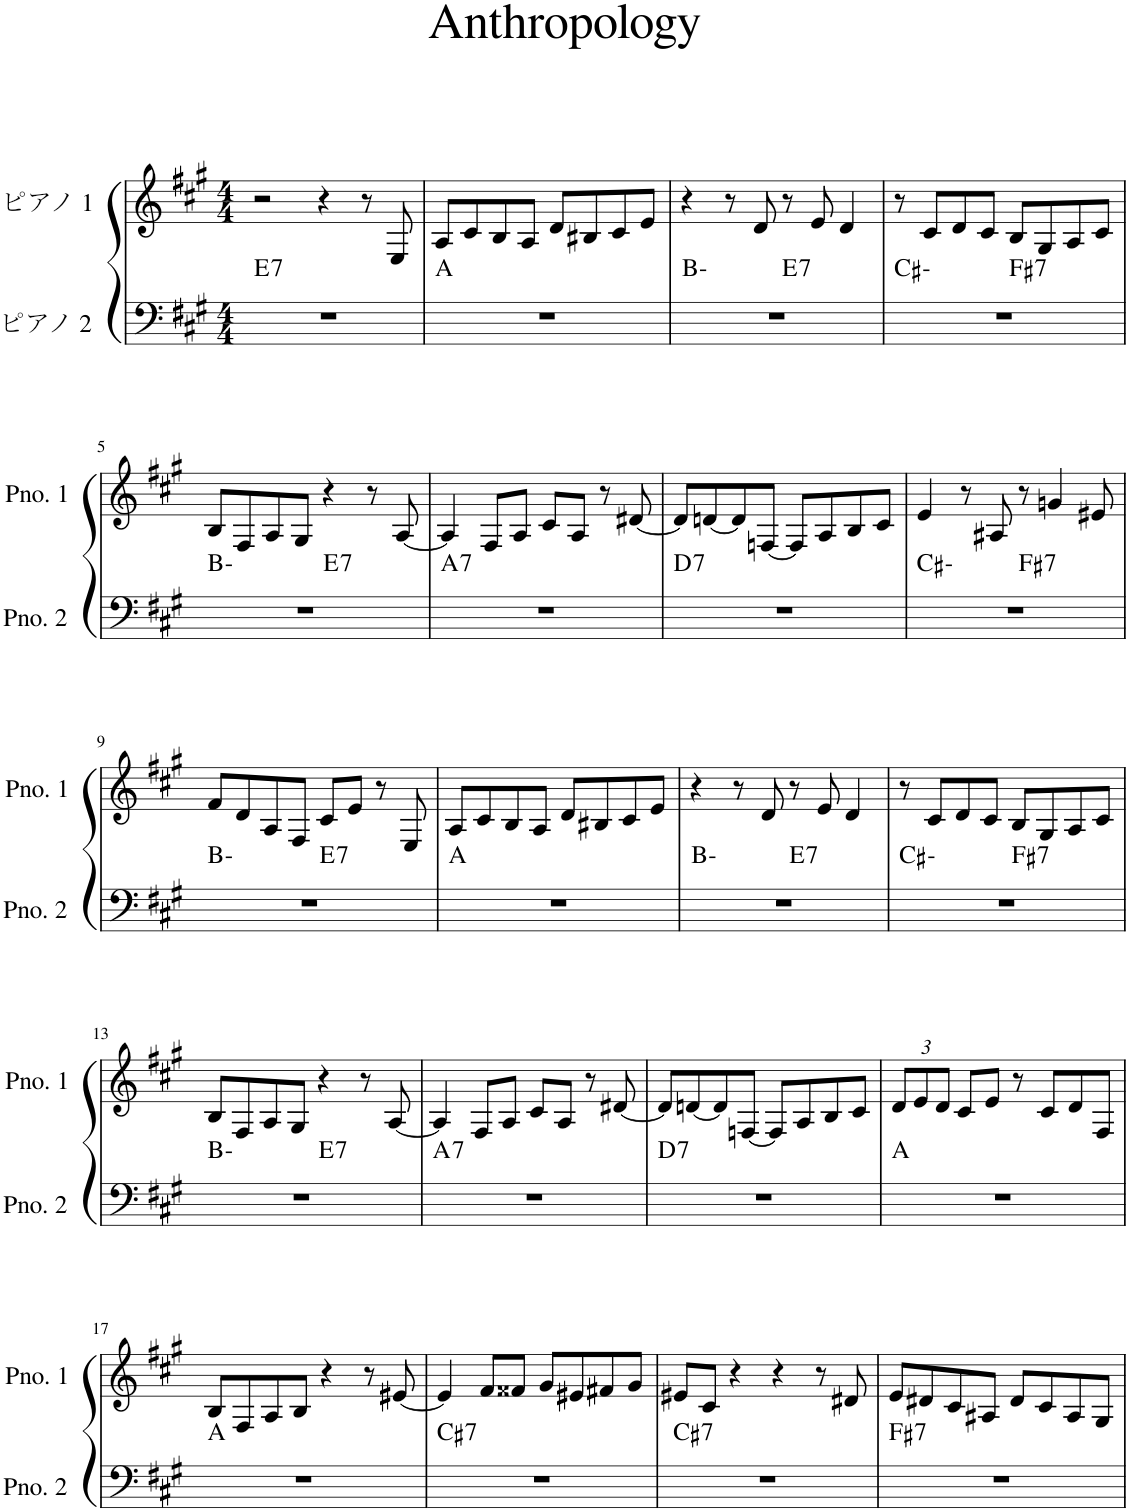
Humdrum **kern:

**kern	**harte	**kern
*part2	*part2	*part1
*staff2	*	*staff1
*I"ピアノ 2	*	*I"ピアノ 1
*clefF4	*	*clefG2
*k[f#c#g#]	*	*k[f#c#g#]
*M4/4	*	*M4/4
=1	=1	=1
!	!LO:H:kt=7	!
1r	E:7	2r
.	.	4r
.	.	8r
.	.	8E/
=2	=2	=2
1r	A:maj	8A/L
.	.	8c#/
.	.	8B/
.	.	8A/J
.	.	8d/L
.	.	8B#X/
.	.	8c#/
.	.	8e/J
=3	=3	=3
*^	*	*
1r	2ryy	B:min	4r
.	.	.	8r
.	.	.	8d/
!	!	!LO:H:kt=7	!
.	2ryy	E:7	8r
.	.	.	8e/
.	.	.	4d/
=4	=4	=4	=4
1r	2ryy	C#:min	8r
.	.	.	8c#/L
.	.	.	8d/
.	.	.	8c#/J
!	!	!LO:H:kt=7	!
.	2ryy	F#:7	8B/L
.	.	.	8G#/
.	.	.	8A/
.	.	.	8c#/J
!!LO:LB:g=z
=5	=5	=5	=5
1r	2ryy	B:min	8B/L
.	.	.	8F#/
.	.	.	8A/
.	.	.	8G#/J
!	!	!LO:H:kt=7	!
.	2ryy	E:7	4r
.	.	.	8r
.	.	.	[8A/
=6	=6	=6	=6
!	!	!LO:H:kt=7	!
*v	*v	*	*
1r	A:7	4A/]
.	.	8F#/L
.	.	8A/J
.	.	8c#/L
.	.	8A/J
.	.	8r
.	.	[8d#X/
=7	=7	=7
!	!LO:H:kt=7	!
1r	D:7	8d#/L]
.	.	[8dn/
.	.	8d/]
.	.	[8Fn/J
.	.	8F/L]
.	.	8A/
.	.	8B/
.	.	8c#/J
=8	=8	=8
*^	*	*
1r	2ryy	C#:min	4e/
.	.	.	8r
.	.	.	8A#X/
!	!	!LO:H:kt=7	!
.	2ryy	F#:7	8r
.	.	.	4gn/
.	.	.	8e#X/
!!LO:LB:g=z
=9	=9	=9	=9
1r	2ryy	B:min	8f#/L
.	.	.	8d/
.	.	.	8A/
.	.	.	8F#/J
!	!	!LO:H:kt=7	!
.	2ryy	E:7	8c#/L
.	.	.	8e/J
.	.	.	8r
.	.	.	8E/
*v	*v	*	*
=10	=10	=10
1r	A:maj	8A/L
.	.	8c#/
.	.	8B/
.	.	8A/J
.	.	8d/L
.	.	8B#X/
.	.	8c#/
.	.	8e/J
=11	=11	=11
*^	*	*
1r	2ryy	B:min	4r
.	.	.	8r
.	.	.	8d/
!	!	!LO:H:kt=7	!
.	2ryy	E:7	8r
.	.	.	8e/
.	.	.	4d/
=12	=12	=12	=12
1r	2ryy	C#:min	8r
.	.	.	8c#/L
.	.	.	8d/
.	.	.	8c#/J
!	!	!LO:H:kt=7	!
.	2ryy	F#:7	8B/L
.	.	.	8G#/
.	.	.	8A/
.	.	.	8c#/J
!!LO:LB:g=z
=13	=13	=13	=13
1r	2ryy	B:min	8B/L
.	.	.	8F#/
.	.	.	8A/
.	.	.	8G#/J
!	!	!LO:H:kt=7	!
.	2ryy	E:7	4r
.	.	.	8r
.	.	.	[8A/
=14	=14	=14	=14
!	!	!LO:H:kt=7	!
*v	*v	*	*
1r	A:7	4A/]
.	.	8F#/L
.	.	8A/J
.	.	8c#/L
.	.	8A/J
.	.	8r
.	.	[8d#X/
=15	=15	=15
!	!LO:H:kt=7	!
1r	D:7	8d#/L]
.	.	[8dn/
.	.	8d/]
.	.	[8Fn/J
.	.	8F/L]
.	.	8A/
.	.	8B/
.	.	8c#/J
=16	=16	=16
*	*	*Xbrackettup
1r	A:maj	12d/L
.	.	12e/
.	.	12d/J
.	.	8c#/L
.	.	8e/J
.	.	8r
.	.	8c#/L
.	.	8d/
.	.	8F#/J
!!LO:LB:g=z
=17	=17	=17
1r	A:maj	8B/L
.	.	8F#/
.	.	8A/
.	.	8B/J
.	.	4r
.	.	8r
.	.	[8e#X/
=18	=18	=18
!	!LO:H:kt=7	!
1r	C#:7	4e#/]
.	.	8f#/L
.	.	8f##X/J
.	.	8g#/L
.	.	8e#X/
.	.	8f#X/
.	.	8g#/J
=19	=19	=19
!	!LO:H:kt=7	!
1r	C#:7	8e#X/L
.	.	8c#/J
.	.	4r
.	.	4r
.	.	8r
.	.	8d#X/
=20	=20	=20
!	!LO:H:kt=7	!
1r	F#:7	8e/L
.	.	8d#X/
.	.	8c#/
.	.	8A#X/J
.	.	8d#/L
.	.	8c#/
.	.	8A#/
.	.	8G#/J
=	=	=
*-	*-	*-
